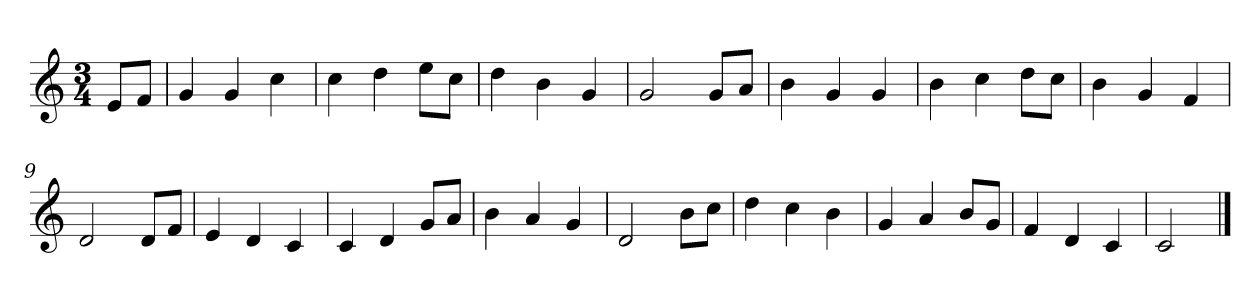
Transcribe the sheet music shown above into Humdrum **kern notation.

**kern
*part1
*staff1
*clefG2
*k[]
*C:
*M3/4
=
8e/L
8f/J
=1
4g
4g
4cc
=2
4cc
4dd
8ee\L
8cc\J
=3
4dd
4b
4g
=4
2g
8g/L
8a/J
=6
4b
4g
4g
=7
4b
4cc
8dd\L
8cc\J
=8
4b
4g
4f
=9
2d
8d/L
8f/J
=11
4e
4d
4c
=12
4c
4d
8g/L
8a/J
=13
4b
4a
4g
=14
2d
8b\L
8cc\J
=16
4dd
4cc
4b
=17
4g
4a
8b/L
8g/J
=18
4f
4d
4c
=19
2c
==
*-
